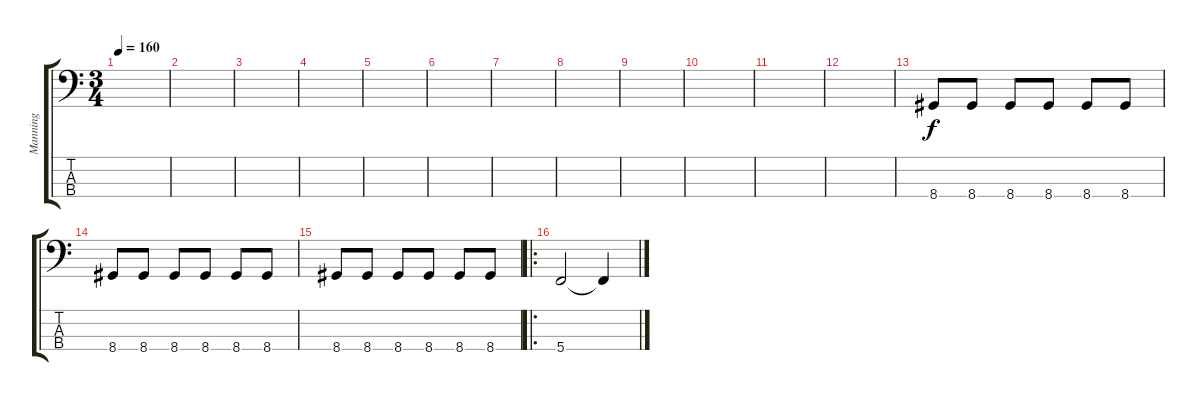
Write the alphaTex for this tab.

\track ("Manning" "Manning") {instrument electricbasspick}
\staff {score tabs}
\tuning (F2 C2 G1 C1) {hide}
\ts (3 4)
\tempo 160
\clef f4
\ks c
|
|
|
|
|
|
|
|
|
|
|
|
8.4.8 8.4.8 8.4.8 8.4.8 8.4.8 8.4.8 |
8.4.8 8.4.8 8.4.8 8.4.8 8.4.8 8.4.8 |
8.4.8 8.4.8 8.4.8 8.4.8 8.4.8 8.4.8 |
\ro
5.4.2 5.4{t}.4
